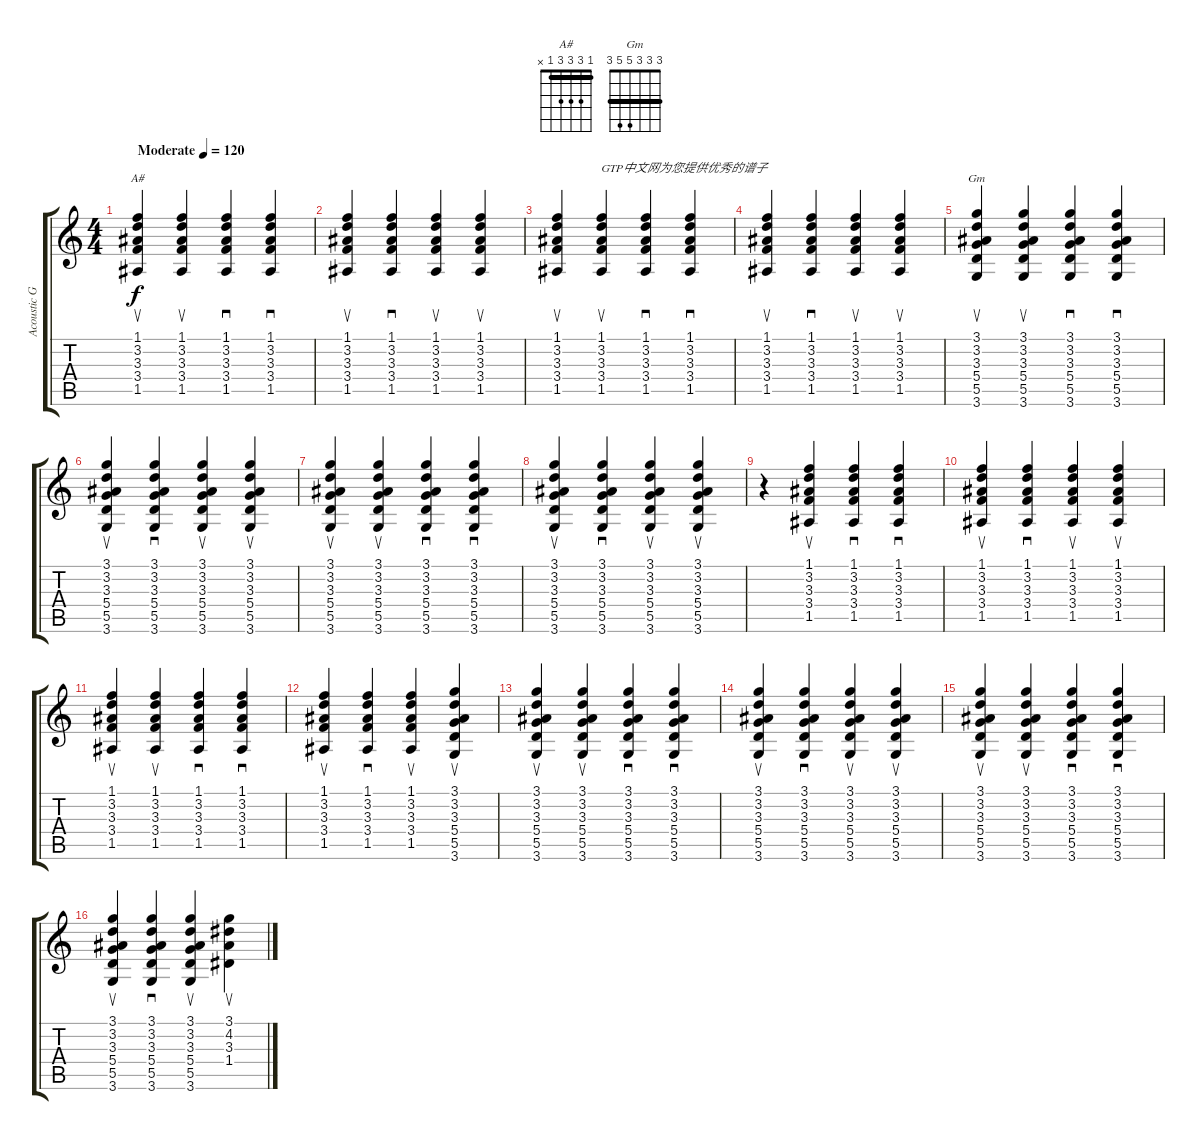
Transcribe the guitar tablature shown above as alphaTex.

\track ("Acoustic Guitar [Danny]" "Acoustic G") {instrument acousticguitarsteel}
\staff {score tabs}
\tuning (E4 B3 G3 D3 A2 E2) {hide}
\chord ("A#" 1 3 3 3 1 x) {barre 1}
\chord ("Gm" 3 3 3 5 5 3) {barre 3}
\ts (4 4)
\tempo (120 "Moderate")
\clef g2
\ks c
(1.1 3.2 3.3 3.4 1.5).4{su ch "A#" dy f instrument acousticguitarsteel} (1.1 3.2 3.3 3.4 1.5).4{su} (1.1 3.2 3.3 3.4 1.5).4{sd} (1.1 3.2 3.3 3.4 1.5).4{sd} |
(1.1 3.2 3.3 3.4 1.5).4{su} (1.1 3.2 3.3 3.4 1.5).4{sd} (1.1 3.2 3.3 3.4 1.5).4{su} (1.1 3.2 3.3 3.4 1.5).4{su} |
(1.1 3.2 3.3 3.4 1.5).4{su} (1.1 3.2 3.3 3.4 1.5).4{su txt "GTP中文网为您提供优秀的谱子"} (1.1 3.2 3.3 3.4 1.5).4{sd} (1.1 3.2 3.3 3.4 1.5).4{sd} |
(1.1 3.2 3.3 3.4 1.5).4{su} (1.1 3.2 3.3 3.4 1.5).4{sd} (1.1 3.2 3.3 3.4 1.5).4{su} (1.1 3.2 3.3 3.4 1.5).4{su} |
(3.1 3.2 3.3 5.4 5.5 3.6).4{su ch "Gm"} (3.1 3.2 3.3 5.4 5.5 3.6).4{su} (3.1 3.2 3.3 5.4 5.5 3.6).4{sd} (3.1 3.2 3.3 5.4 5.5 3.6).4{sd} |
(3.1 3.2 3.3 5.4 5.5 3.6).4{su} (3.1 3.2 3.3 5.4 5.5 3.6).4{sd} (3.1 3.2 3.3 5.4 5.5 3.6).4{su} (3.1 3.2 3.3 5.4 5.5 3.6).4{su} |
(3.1 3.2 3.3 5.4 5.5 3.6).4{su} (3.1 3.2 3.3 5.4 5.5 3.6).4{su} (3.1 3.2 3.3 5.4 5.5 3.6).4{sd} (3.1 3.2 3.3 5.4 5.5 3.6).4{sd} |
(3.1 3.2 3.3 5.4 5.5 3.6).4{su} (3.1 3.2 3.3 5.4 5.5 3.6).4{sd} (3.1 3.2 3.3 5.4 5.5 3.6).4{su} (3.1 3.2 3.3 5.4 5.5 3.6).4{su} |
r.4 (1.1 3.2 3.3 3.4 1.5).4{su} (1.1 3.2 3.3 3.4 1.5).4{sd} (1.1 3.2 3.3 3.4 1.5).4{sd} |
(1.1 3.2 3.3 3.4 1.5).4{su} (1.1 3.2 3.3 3.4 1.5).4{sd} (1.1 3.2 3.3 3.4 1.5).4{su} (1.1 3.2 3.3 3.4 1.5).4{su} |
(1.1 3.2 3.3 3.4 1.5).4{su} (1.1 3.2 3.3 3.4 1.5).4{su} (1.1 3.2 3.3 3.4 1.5).4{sd} (1.1 3.2 3.3 3.4 1.5).4{sd} |
(1.1 3.2 3.3 3.4 1.5).4{su} (1.1 3.2 3.3 3.4 1.5).4{sd} (1.1 3.2 3.3 3.4 1.5).4{su} (3.1 3.2 3.3 5.4 5.5 3.6).4{su} |
(3.1 3.2 3.3 5.4 5.5 3.6).4{su} (3.1 3.2 3.3 5.4 5.5 3.6).4{su} (3.1 3.2 3.3 5.4 5.5 3.6).4{sd} (3.1 3.2 3.3 5.4 5.5 3.6).4{sd} |
(3.1 3.2 3.3 5.4 5.5 3.6).4{su} (3.1 3.2 3.3 5.4 5.5 3.6).4{sd} (3.1 3.2 3.3 5.4 5.5 3.6).4{su} (3.1 3.2 3.3 5.4 5.5 3.6).4{su} |
(3.1 3.2 3.3 5.4 5.5 3.6).4{su} (3.1 3.2 3.3 5.4 5.5 3.6).4{su} (3.1 3.2 3.3 5.4 5.5 3.6).4{sd} (3.1 3.2 3.3 5.4 5.5 3.6).4{sd} |
(3.1 3.2 3.3 5.4 5.5 3.6).4{su} (3.1 3.2 3.3 5.4 5.5 3.6).4{sd} (3.1 3.2 3.3 5.4 5.5 3.6).4{su} (3.1 4.2 3.3 1.4).4{su}
